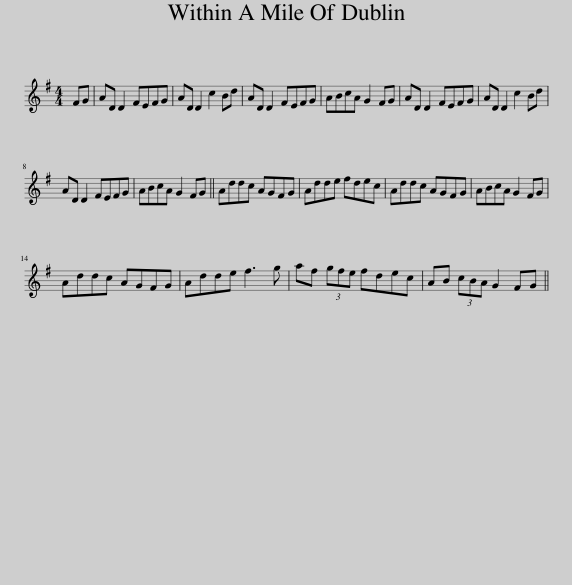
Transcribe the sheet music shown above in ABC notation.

X:1
L:1/8
M:4/4
I:linebreak $
K:G
V:1 treble
V:1
 FG | AD D2 FEFG | AD D2 c2 Bd | AD D2 FEFG | ABcA G2 FG | %5
 AD D2 FEFG | AD D2 c2 Bd |$ AD D2 FEFG | ABcA G2 FG || Addc AGFG | %10
 Adde fdec | Addc AGFG | ABcA G2 FG |$ Addc AGFG | Adde f3 g | %15
 af (3gfe fdec | AB (3cBA G2 FG || %17
